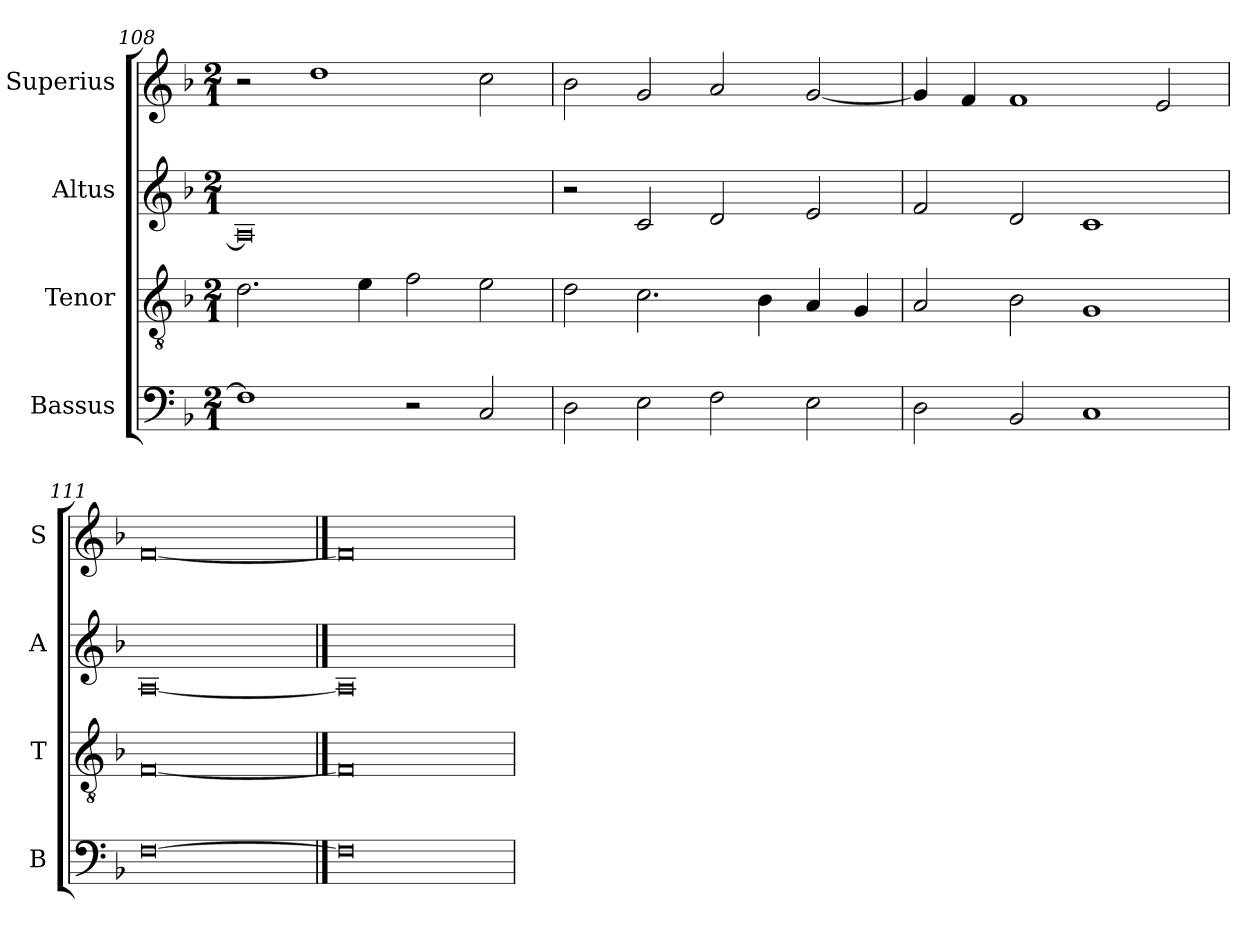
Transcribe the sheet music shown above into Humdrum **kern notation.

**kern	**kern	**kern	**kern
*part4	*part3	*part2	*part1
*staff4	*staff3	*staff2	*staff1
*I"Bassus	*I"Tenor	*I"Altus	*I"Superius
*I'B	*I'T	*I'A	*I'S
*clefF4	*clefGv2	*clefG2	*clefG2
*k[b-]	*k[b-]	*k[b-]	*k[b-]
*d:	*d:	*d:	*d:
*M2/1	*M2/1	*M2/1	*M2/1
=108	=108	=108	=108
1F]	2.d	0A]	2r
.	.	.	1dd
.	4e	.	.
2r	2f	.	.
2C	2e	.	2cc
=109	=109	=109	=109
2D	2d	2r	2b-
2E	2.c	2c	2g
2F	.	2d	2a
.	4B-	.	.
2E	4A	2e	[2g
.	4G	.	.
=110	=110	=110	=110
2D	2A	2f	4g]
.	.	.	4f
2BB-	2B-	2d	1f
1C	1G	1c	.
.	.	.	2e
=111	=111	=111	=111
[0F	[0F	[0A	[0f
==112	==112	==112	==112
0F]	0F]	0A]	0f]
=	=	=	=
*-	*-	*-	*-
